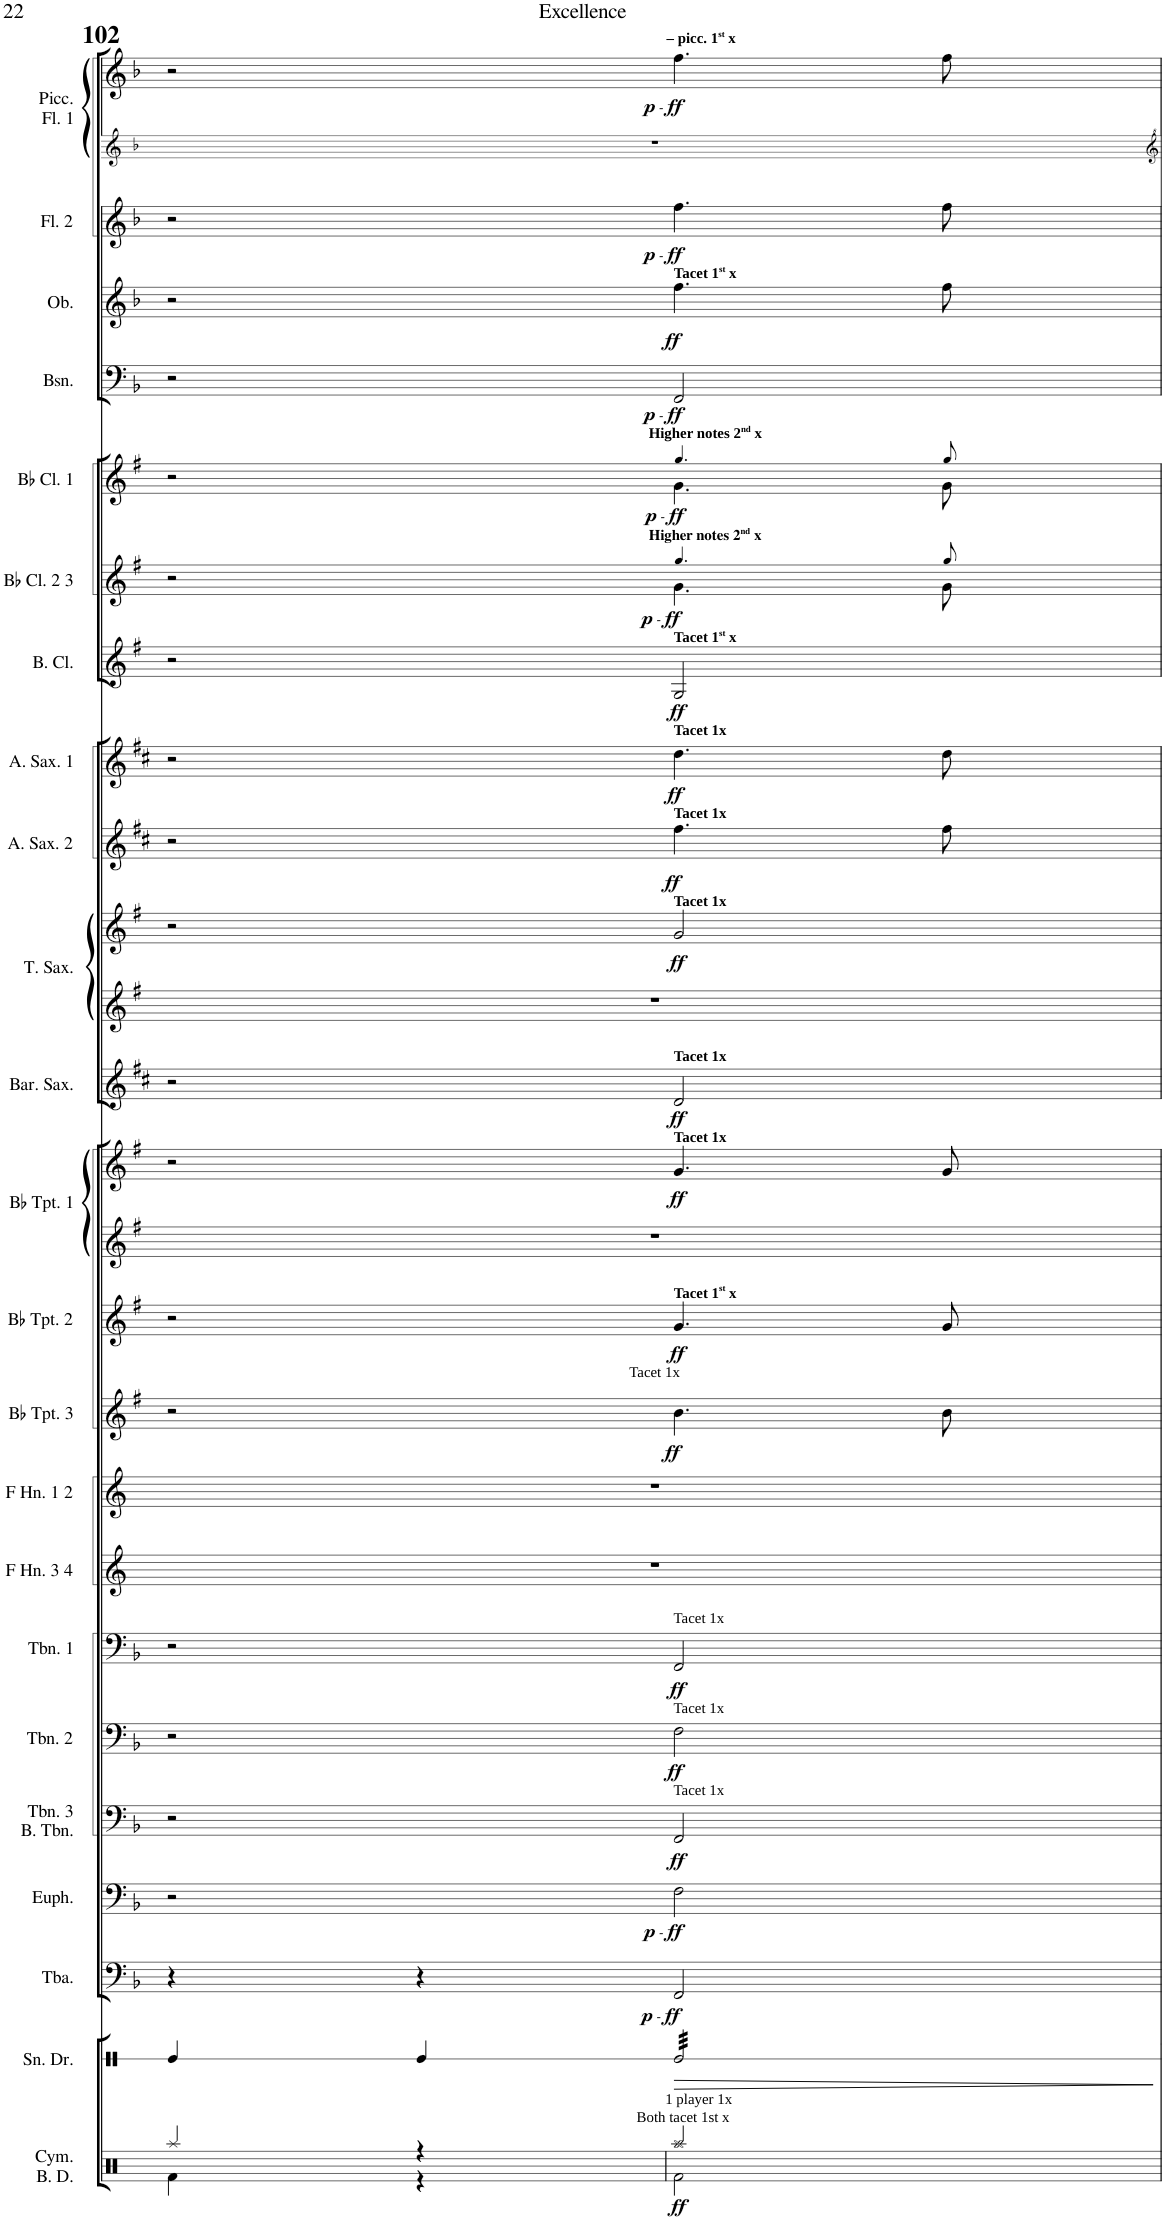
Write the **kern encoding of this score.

**kern	**dynam	**kern	**dynam	**kern	**dynam	**kern	**dynam	**kern	**dynam	**kern	**dynam	**kern	**dynam	**kern	**dynam	**kern	**dynam	**kern	**dynam	**kern	**dynam	**kern	**dynam	**kern	**dynam	**kern	**dynam	**kern	**dynam	**kern	**dynam	**kern	**dynam	**kern	**dynam	**kern	**dynam
*part19	*part19	*part18	*part18	*part17	*part17	*part16	*part16	*part15	*part15	*part14	*part14	*part13	*part13	*part12	*part12	*part11	*part11	*part10	*part10	*part9	*part9	*part8	*part8	*part7	*part7	*part6	*part6	*part5	*part5	*part4	*part4	*part3	*part3	*part2	*part2	*part1	*part1
*staff19	*staff19	*staff18	*staff18	*staff17	*staff17	*staff16	*staff16	*staff15	*staff15	*staff14	*staff14	*staff13	*staff13	*staff12	*staff12	*staff11	*staff11	*staff10	*staff10	*staff9	*staff9	*staff8	*staff8	*staff7	*staff7	*staff6	*staff6	*staff5	*staff5	*staff4	*staff4	*staff3	*staff3	*staff2	*staff2	*staff1	*staff1
*I"Tuba	*	*I"Euphonium	*	*I"Trombone 3 Bass Trombone	*	*I"Trombone 2	*	*I"Trombone 1	*	*I"Bb Trumpet 3	*	*I"Bb Trumpet 2	*	*I"Bb Trumpet 1	*	*I"Baritone Saxophone	*	*I"Tenor Saxophone	*	*I"Alto Saxophone 2	*	*I"Alto Saxophone 1	*	*I"Bass Clarinet	*	*I"Bb Clarinet 2 &amp; 3	*	*I"Bb Clarinet 1	*	*I"Bassoon	*	*I"Oboe	*	*I"Flute 2	*	*I"Piccolo Flute 1	*
*I'Tba.	*	*I'Euph.	*	*I'Tbn. 3 B. Tbn.	*	*I'Tbn. 2	*	*I'Tbn. 1	*	*I'Bb Tpt. 3	*	*I'Bb Tpt. 2	*	*I'Bb Tpt. 1	*	*I'Bar. Sax.	*	*I'T. Sax.	*	*I'A. Sax. 2	*	*I'A. Sax. 1	*	*I'B. Cl.	*	*I'Bb Cl. 2 3	*	*I'Bb Cl. 1	*	*I'Bsn.	*	*I'Ob.	*	*I'Fl. 2	*	*I'Picc. Fl. 1	*
!!LO:PB:g=z
*clefF4	*	*clefF4	*	*clefF4	*	*clefF4	*	*clefF4	*	*clefG2	*	*clefG2	*	*clefG2	*	*clefG2	*	*clefG2	*	*clefG2	*	*clefG2	*	*clefG2	*	*clefG2	*	*clefG2	*	*clefF4	*	*clefG2	*	*clefG2	*	*clefG2	*
*	*	*	*	*	*	*	*	*	*	*Trd1c2	*	*Trd1c2	*	*Trd1c2	*	*Trd12c21	*	*Trd8c14	*	*Trd5c9	*	*Trd5c9	*	*Trd8c14	*	*Trd1c2	*	*Trd1c2	*	*	*	*	*	*	*	*	*
*k[b-]	*	*k[b-]	*	*k[b-]	*	*k[b-]	*	*k[b-]	*	*k[f#]	*	*k[f#]	*	*k[f#]	*	*k[f#c#]	*	*k[f#]	*	*k[f#c#]	*	*k[f#c#]	*	*k[f#]	*	*k[f#]	*	*k[f#]	*	*k[b-]	*	*k[b-]	*	*k[b-]	*	*k[b-]	*
*M4/4	*	*M4/4	*	*M4/4	*	*M4/4	*	*M4/4	*	*M4/4	*	*M4/4	*	*M4/4	*	*M4/4	*	*M4/4	*	*M4/4	*	*M4/4	*	*M4/4	*	*M4/4	*	*M4/4	*	*M4/4	*	*M4/4	*	*M4/4	*	*M4/4	*
*met(c|)	*	*met(c|)	*	*met(c|)	*	*met(c|)	*	*met(c|)	*	*met(c|)	*	*met(c|)	*	*met(c|)	*	*met(c|)	*	*met(c|)	*	*met(c|)	*	*met(c|)	*	*met(c|)	*	*met(c|)	*	*met(c|)	*	*met(c|)	*	*met(c|)	*	*met(c|)	*	*met(c|)	*
=102	=102	=102	=102	=102	=102	=102	=102	=102	=102	=102	=102	=102	=102	=102	=102	=102	=102	=102	=102	=102	=102	=102	=102	=102	=102	=102	=102	=102	=102	=102	=102	=102	=102	=102	=102	=102	=102
*	*	*	*	*	*	*	*	*	*	*	*	*	*	*	*	*	*	*	*	*	*	*	*	*	*	*^	*	*^	*	*	*	*	*	*	*	*	*
4r	.	2r	.	2r	.	2r	.	2r	.	2r	.	2r	.	2r	.	2r	.	2r	.	2r	.	2r	.	2r	.	2r	2ryy	.	2r	2ryy	.	2r	.	2r	.	2r	.	2r	.
4r	.	.	.	.	.	.	.	.	.	.	.	.	.	.	.	.	.	.	.	.	.	.	.	.	.	.	.	.	.	.	.	.	.	.	.	.	.	.	.
!	!	!	!	!	!	!	!	!	!	!	!	!	!	!	!	!	!	!	!	!	!	!	!	!	!	!	!	!	!	!	!	!	!	!	!	!	!	!LO:TX:a:B:t=– picc. 1	!
!	!	!	!	!	!	!	!	!	!	!	!	!	!	!	!	!	!	!	!	!	!	!	!	!	!	!	!	!	!	!	!	!	!	!	!	!	!	!LO:TX:a:t=st	!
!	!	!	!	!	!	!	!	!	!	!	!	!	!	!	!	!	!	!	!	!	!	!	!	!	!	!	!	!	!	!	!	!	!	!	!	!	!	!LO:TX:a:t=x	!
!	!	!	!	!	!	!	!	!	!	!	!	!	!	!	!	!	!	!	!	!	!	!	!	!	!	!	!	!	!	!	!	!	!	!LO:TX:a:B:t=Tacet 1	!	!	!	!	!
!	!	!	!	!	!	!	!	!	!	!	!	!	!	!	!	!	!	!	!	!	!	!	!	!	!	!	!	!	!	!	!	!	!	!LO:TX:a:t=st	!	!	!	!	!
!	!	!	!	!	!	!	!	!	!	!	!	!	!	!	!	!	!	!	!	!	!	!	!	!	!	!	!	!	!	!	!	!	!	!LO:TX:a:t=x	!	!	!	!	!
!	!	!	!	!	!	!	!	!	!	!	!	!	!	!	!	!	!	!	!	!	!	!	!	!	!	!	!	!	!LO:TX:a:B:t=Higher notes 2	!	!	!	!	!	!	!	!	!	!
!	!	!	!	!	!	!	!	!	!	!	!	!	!	!	!	!	!	!	!	!	!	!	!	!	!	!	!	!	!LO:TX:a:t=nd	!	!	!	!	!	!	!	!	!	!
!	!	!	!	!	!	!	!	!	!	!	!	!	!	!	!	!	!	!	!	!	!	!	!	!	!	!	!	!	!LO:TX:a:t=x	!	!	!	!	!	!	!	!	!	!
!	!	!	!	!	!	!	!	!	!	!	!	!	!	!	!	!	!	!	!	!	!	!	!	!	!	!LO:TX:a:B:t=Higher notes 2	!	!	!	!	!	!	!	!	!	!	!	!	!
!	!	!	!	!	!	!	!	!	!	!	!	!	!	!	!	!	!	!	!	!	!	!	!	!	!	!LO:TX:a:t=nd	!	!	!	!	!	!	!	!	!	!	!	!	!
!	!	!	!	!	!	!	!	!	!	!	!	!	!	!	!	!	!	!	!	!	!	!	!	!	!	!LO:TX:a:t=x	!	!	!	!	!	!	!	!	!	!	!	!	!
!	!	!	!	!	!	!	!	!	!	!	!	!	!	!	!	!	!	!	!	!	!	!	!	!LO:TX:a:B:t=Tacet 1	!	!	!	!	!	!	!	!	!	!	!	!	!	!	!
!	!	!	!	!	!	!	!	!	!	!	!	!	!	!	!	!	!	!	!	!	!	!	!	!LO:TX:a:t=st	!	!	!	!	!	!	!	!	!	!	!	!	!	!	!
!	!	!	!	!	!	!	!	!	!	!	!	!	!	!	!	!	!	!	!	!	!	!	!	!LO:TX:a:t=x	!	!	!	!	!	!	!	!	!	!	!	!	!	!	!
!	!	!	!	!	!	!	!	!	!	!	!	!	!	!	!	!	!	!	!	!	!	!LO:TX:a:B:t=Tacet 1x	!	!	!	!	!	!	!	!	!	!	!	!	!	!	!	!	!
!	!	!	!	!	!	!	!	!	!	!	!	!	!	!	!	!	!	!	!	!LO:TX:a:B:t=Tacet 1x	!	!	!	!	!	!	!	!	!	!	!	!	!	!	!	!	!	!	!
!	!	!	!	!	!	!	!	!	!	!	!	!	!	!	!	!	!	!LO:TX:a:B:t=Tacet 1x	!	!	!	!	!	!	!	!	!	!	!	!	!	!	!	!	!	!	!	!	!
!	!	!	!	!	!	!	!	!	!	!	!	!	!	!	!	!LO:TX:a:B:t=Tacet 1x	!	!	!	!	!	!	!	!	!	!	!	!	!	!	!	!	!	!	!	!	!	!	!
!	!	!	!	!	!	!	!	!	!	!	!	!	!	!LO:TX:a:B:t=Tacet 1x	!	!	!	!	!	!	!	!	!	!	!	!	!	!	!	!	!	!	!	!	!	!	!	!	!
!	!	!	!	!	!	!	!	!	!	!	!	!LO:TX:a:B:t=Tacet 1	!	!	!	!	!	!	!	!	!	!	!	!	!	!	!	!	!	!	!	!	!	!	!	!	!	!	!
!	!	!	!	!	!	!	!	!	!	!	!	!LO:TX:a:t=st	!	!	!	!	!	!	!	!	!	!	!	!	!	!	!	!	!	!	!	!	!	!	!	!	!	!	!
!	!	!	!	!	!	!	!	!	!	!	!	!LO:TX:a:t=x	!	!	!	!	!	!	!	!	!	!	!	!	!	!	!	!	!	!	!	!	!	!	!	!	!	!	!
!	!	!	!	!	!	!	!	!	!	!LO:TX:a:t=Tacet 1x	!	!	!	!	!	!	!	!	!	!	!	!	!	!	!	!	!	!	!	!	!	!	!	!	!	!	!	!	!
!	!	!	!	!	!	!	!	!LO:TX:a:t=Tacet 1x	!	!	!	!	!	!	!	!	!	!	!	!	!	!	!	!	!	!	!	!	!	!	!	!	!	!	!	!	!	!	!
!	!	!	!	!	!	!LO:TX:a:t=Tacet 1x	!	!	!	!	!	!	!	!	!	!	!	!	!	!	!	!	!	!	!	!	!	!	!	!	!	!	!	!	!	!	!	!	!
!	!	!	!	!LO:TX:a:t=Tacet 1x	!	!	!	!	!	!	!	!	!	!	!	!	!	!	!	!	!	!	!	!	!	!	!	!	!	!	!	!	!	!	!	!	!	!	!
!	!LO:DY:b	!	!	!	!	!	!	!	!	!	!	!	!	!	!	!	!	!	!	!	!	!	!	!	!	!	!	!	!	!	!	!	!	!	!	!	!	!	!
!	!LO:DY:n=1:b	!	!	!	!	!	!	!	!	!	!	!	!	!	!	!	!	!	!	!	!	!	!	!	!	!	!	!	!	!	!	!	!	!	!	!	!	!	!
!	!LO:DY:n=2:b	!	!LO:DY:b	!	!	!	!	!	!	!	!	!	!	!	!	!	!	!	!	!	!	!	!	!	!	!	!	!	!	!	!	!	!	!	!	!	!	!	!
!	!	!	!LO:DY:n=1:b	!	!	!	!	!	!	!	!	!	!	!	!	!	!	!	!	!	!	!	!	!	!	!	!	!	!	!	!	!	!	!	!	!	!	!	!
!	!	!	!LO:DY:n=2:b	!	!LO:DY:b	!	!LO:DY:b	!	!LO:DY:b	!	!LO:DY:b	!	!LO:DY:b	!	!LO:DY:b	!	!LO:DY:b	!	!LO:DY:b	!	!LO:DY:b	!	!LO:DY:b	!	!LO:DY:b	!	!	!LO:DY:b	!	!	!	!	!	!	!	!	!	!	!
!	!	!	!	!	!	!	!	!	!	!	!	!	!	!	!	!	!	!	!	!	!	!	!	!	!	!	!	!LO:DY:n=1:b	!	!	!	!	!	!	!	!	!	!	!
!	!	!	!	!	!	!	!	!	!	!	!	!	!	!	!	!	!	!	!	!	!	!	!	!	!	!	!	!LO:DY:n=2:b	!	!	!LO:DY:b	!	!	!	!	!	!	!	!
!	!	!	!	!	!	!	!	!	!	!	!	!	!	!	!	!	!	!	!	!	!	!	!	!	!	!	!	!	!	!	!LO:DY:n=1:b	!	!	!	!	!	!	!	!
!	!	!	!	!	!	!	!	!	!	!	!	!	!	!	!	!	!	!	!	!	!	!	!	!	!	!	!	!	!	!	!LO:DY:n=2:b	!	!LO:DY:b	!	!	!	!	!	!
!	!	!	!	!	!	!	!	!	!	!	!	!	!	!	!	!	!	!	!	!	!	!	!	!	!	!	!	!	!	!	!	!	!LO:DY:n=1:b	!	!	!	!	!	!
!	!	!	!	!	!	!	!	!	!	!	!	!	!	!	!	!	!	!	!	!	!	!	!	!	!	!	!	!	!	!	!	!	!LO:DY:n=2:b	!	!LO:DY:b	!	!LO:DY:b	!	!
!	!	!	!	!	!	!	!	!	!	!	!	!	!	!	!	!	!	!	!	!	!	!	!	!	!	!	!	!	!	!	!	!	!	!	!	!	!LO:DY:n=1:b	!	!
!	!	!	!	!	!	!	!	!	!	!	!	!	!	!	!	!	!	!	!	!	!	!	!	!	!	!	!	!	!	!	!	!	!	!	!	!	!LO:DY:n=2:b	!	!LO:DY:b
!	!	!	!	!	!	!	!	!	!	!	!	!	!	!	!	!	!	!	!	!	!	!	!	!	!	!	!	!	!	!	!	!	!	!	!	!	!	!	!LO:DY:n=1:b
!	!	!	!	!	!	!	!	!	!	!	!	!	!	!	!	!	!	!	!	!	!	!	!	!	!	!	!	!	!	!	!	!	!	!	!	!	!	!	!LO:DY:n=2:b
2FF/	p other-dynamics ff	2F\	p other-dynamics ff	2FF/	ff	2F\	ff	2FF/	ff	4.b\	ff	4.g/	ff	4.g/	ff	2d/	ff	2g/	ff	4.ff#\	ff	4.dd\	ff	2G/	ff	4.gg!/	4.g\	p other-dynamics ff	4.gg!/	4.g\	p other-dynamics ff	2FF/	p other-dynamics ff	4.ff\	ff	4.ff\	p other-dynamics ff	4.ff\	p other-dynamics ff
.	.	.	.	.	.	.	.	.	.	8b\	.	8g/	.	8g/	.	.	.	.	.	8ff#\	.	8dd\	.	.	.	8gg!/	8g\	.	8gg!/	8g\	.	.	.	8ff\	.	8ff\	.	8ff\	.
*	*	*	*	*	*	*	*	*	*	*	*	*	*	*	*	*	*	*	*	*	*	*	*	*	*	*v	*v	*	*	*	*	*	*	*	*	*	*	*	*
*	*	*	*	*	*	*	*	*	*	*	*	*	*	*	*	*	*	*	*	*	*	*	*	*	*	*	*	*v	*v	*	*	*	*	*	*	*	*	*
=	=	=	=	=	=	=	=	=	=	=	=	=	=	=	=	=	=	=	=	=	=	=	=	=	=	=	=	=	=	=	=	=	=	=	=	=	=
*-	*-	*-	*-	*-	*-	*-	*-	*-	*-	*-	*-	*-	*-	*-	*-	*-	*-	*-	*-	*-	*-	*-	*-	*-	*-	*-	*-	*-	*-	*-	*-	*-	*-	*-	*-	*-	*-
